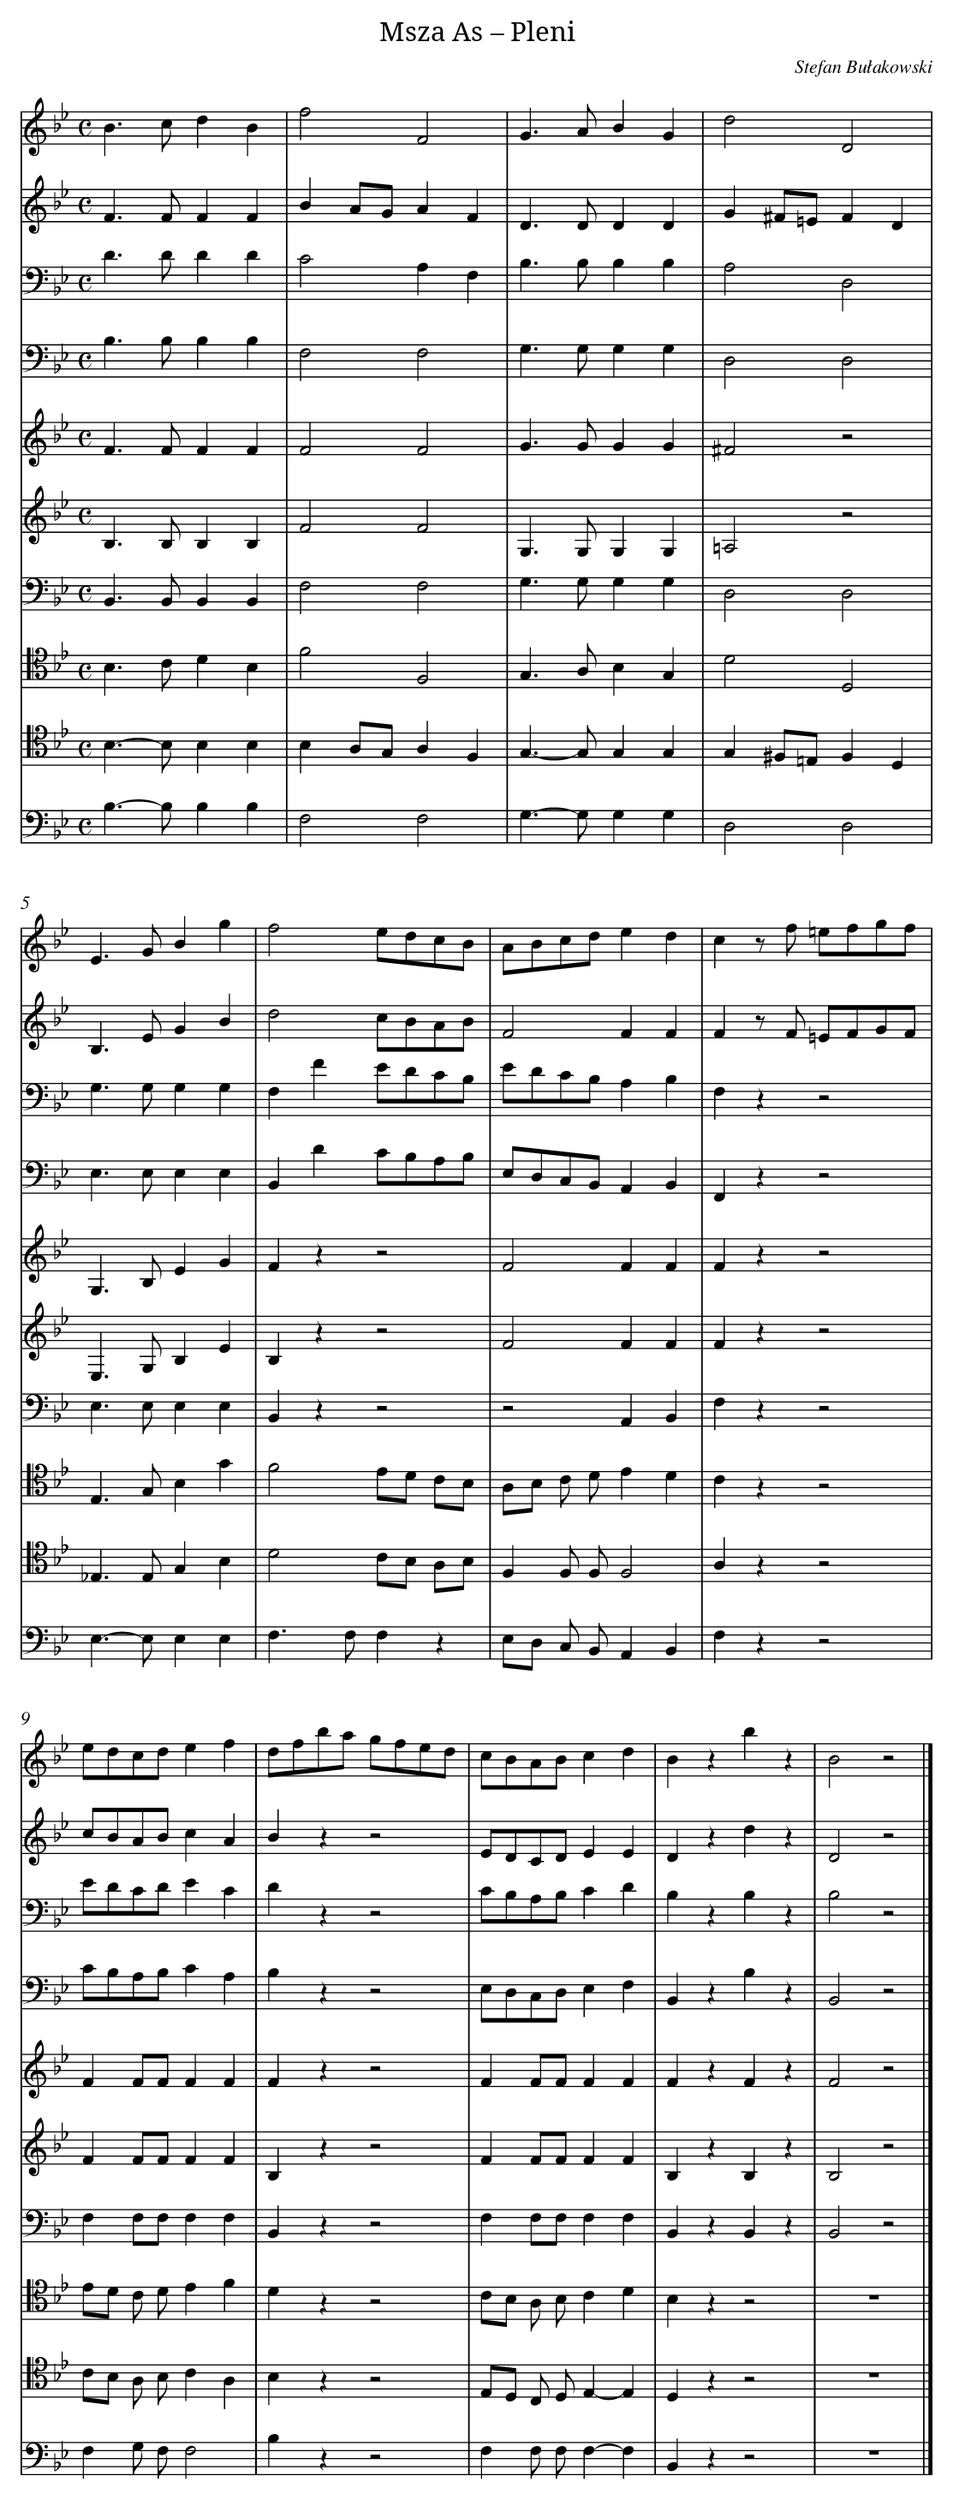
X:1
T: Msza As – Pleni
C: Stefan Bułakowski
L: 1/4
M: C
V: 1 clef=treble
V: 2 clef=treble
V: 3 clef=bass
V: 4 clef=bass
V: 5 clef=treble
V: 6 clef=treble
V: 7 clef=bass
V: 8 clef=tenor
V: 9 clef=tenor
V: 10 clef=bass
K: Bb
[V:1] B>cdB |
[V:2] F>FFF |
[V:3] D>DDD |
[V:4] B,>B,B,B, |
[V:5] F>FFF |
[V:6] B,>B,B,B, |
[V:7] B,,>B,,B,,B,, |
[V:8] B,>CDB, |
[V:9] B,>-B,B,B, |
[V:10] B,>-B,B,B, |
[V:1] f2F2 |
[V:2] BA/G/AF |
[V:3] C2A,F, |
[V:4] F,2F,2 |
[V:5] F2F2 |
[V:6] F2F2 |
[V:7] F,2F,2 |
[V:8] F2F,2 |
[V:9] B,A,/G,/A,F, |
[V:10] F,2F,2 |
[V:1] G>ABG |
[V:2] D>DDD |
[V:3] B,>B,B,B, |
[V:4] G,>G,G,G, |
[V:5] G>GGG |
[V:6] G,>G,G,G, |
[V:7] G,>G,G,G, |
[V:8] G,>A,B,G, |
[V:9] G,>-G,G,G, |
[V:10] G,>-G,G,G, |
[V:1] d2D2 |
[V:2] G^F/=E/FD |
[V:3] A,2D,2 |
[V:4] D,2D,2 |
[V:5] ^F2z2 |
[V:6] =A,2z2 |
[V:7] D,2D,2 |
[V:8] D2D,2 |
[V:9] G,^F,/=E,/F,D, |
[V:10] D,2D,2 |
[V:1] E>GBg |
[V:2] B,>EGB |
[V:3] G,>G,G,G, |
[V:4] E,>E,E,E, |
[V:5] G,>B,EG |
[V:6] E,>G,B,E |
[V:7] E,>E,E,E, |
[V:8] E,>G,B,G |
[V:9] _E,>E,G,B, |
[V:10] E,>-E,E,E, |
[V:1] f2e/d/c/B/ |
[V:2] d2c/B/A/B/ |
[V:3] F,FE/D/C/B,/ |
[V:4] B,,DC/B,/A,/B,/ |
[V:5] Fzz2 |
[V:6] B,zz2 |
[V:7] B,,zz2 |
[V:8] F2E/D/ C/B,/ |
[V:9] D2C/B,/ A,/B,/ |
[V:10] F,>F,F,z |
[V:1] A/B/c/d/ed |
[V:2] F2FF |
[V:3] E/D/C/B,/A,B, |
[V:4] E,/D,/C,/B,,/A,,B,, |
[V:5] F2FF |
[V:6] F2FF |
[V:7] z2A,,B,, |
[V:8] A,/B,/ C/ D/ED |
[V:9] F,F,/ F,/F,2 |
[V:10] E,/D,/ C,/ B,,/A,,B,, |
[V:1] cz/ f/ =e/f/g/f/ |
[V:2] Fz/ F/ =E/F/G/F/ |
[V:3] F,zz2 |
[V:4] F,,zz2 |
[V:5] Fzz2 |
[V:6] Fzz2 |
[V:7] F,zz2 |
[V:8] Czz2 |
[V:9] A,zz2 |
[V:10] F,zz2 |
[V:1] e/d/c/d/ef |
[V:2] c/B/A/B/cA |
[V:3] E/D/C/D/EC |
[V:4] C/B,/A,/B,/CA, |
[V:5] FF/F/FF |
[V:6] FF/F/FF |
[V:7] F,F,/F,/F,F, |
[V:8] E/D/ C/ D/EF |
[V:9] C/B,/ A,/ B,/CA, |
[V:10] F,G,/ F,/F,2 |
[V:1] d/f/b/a/ g/f/e/d/ |
[V:2] Bzz2 |
[V:3] Dzz2 |
[V:4] B,zz2 |
[V:5] Fzz2 |
[V:6] B,zz2 |
[V:7] B,,zz2 |
[V:8] Dzz2 |
[V:9] B,zz2 |
[V:10] B,zz2 |
[V:1] c/B/A/B/cd |
[V:2] E/D/C/D/EE |
[V:3] C/B,/A,/B,/CD |
[V:4] E,/D,/C,/D,/E,F, |
[V:5] FF/F/FF |
[V:6] FF/F/FF |
[V:7] F,F,/F,/F,F, |
[V:8] C/B,/ A,/ B,/CD |
[V:9] E,/D,/ C,/ D,/E,-E, |
[V:10] F,F,/ F,/F,-F, |
[V:1] Bzbz |
[V:2] Dzdz |
[V:3] B,zB,z |
[V:4] B,,zB,z |
[V:5] FzFz |
[V:6] B,zB,z |
[V:7] B,,zB,,z |
[V:8] B,zz2 |
[V:9] D,zz2 |
[V:10] B,,zz2 |
[V:1] B2z2 |]
[V:2] D2z2 |]
[V:3] B,2z2 |]
[V:4] B,,2z2 |]
[V:5] F2z2 |]
[V:6] B,2z2 |]
[V:7] B,,2z2 |]
[V:8] z4 |]
[V:9] z4 |]
[V:10] z4 |]
